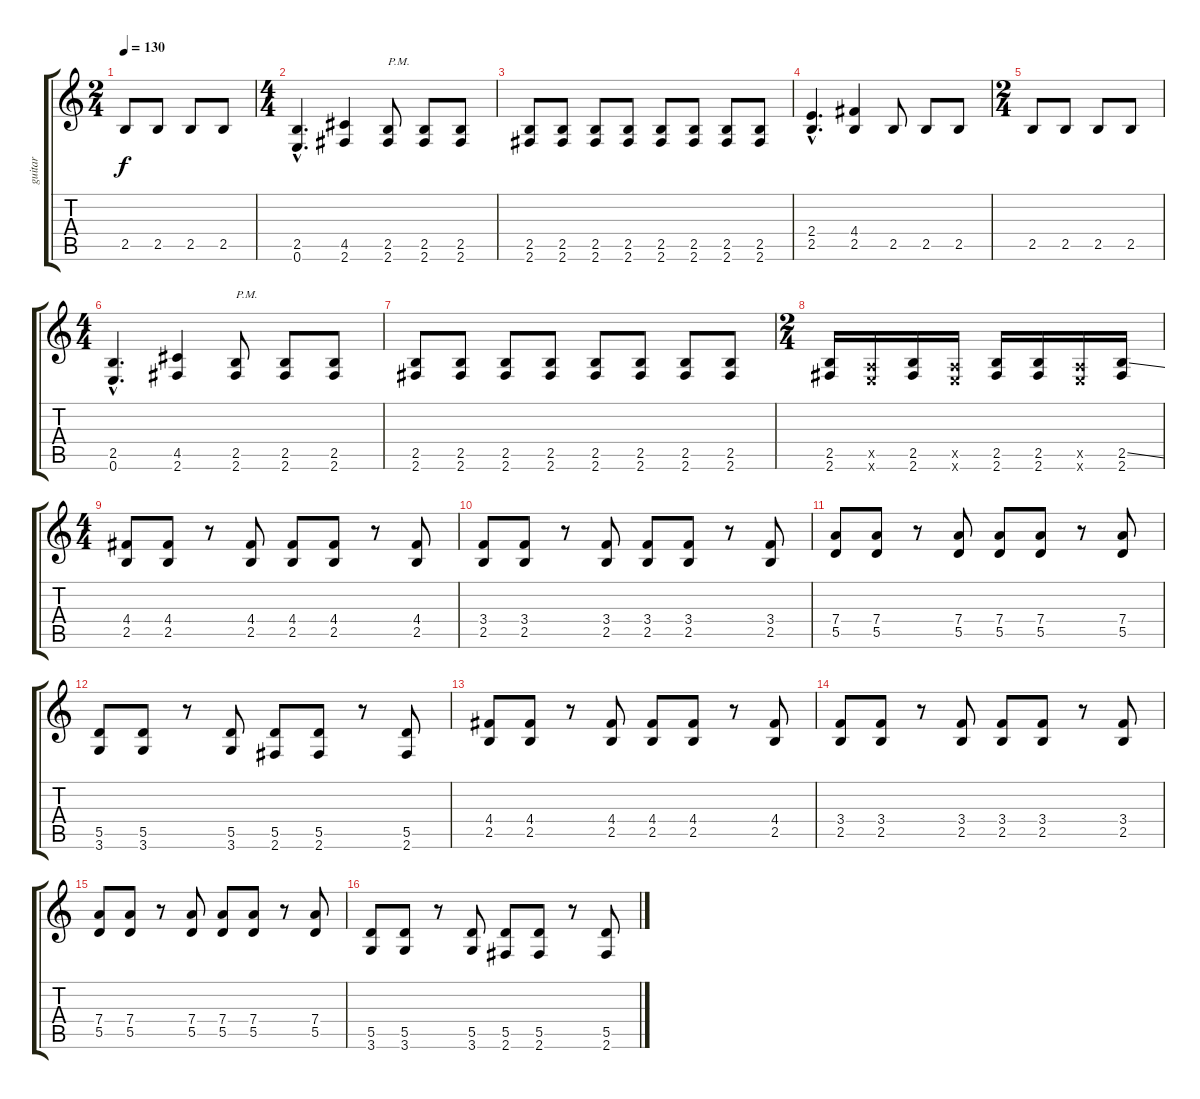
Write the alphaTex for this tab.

\track ("guitar" "guitar") {instrument distortionguitar}
\staff {score tabs}
\tuning (E4 B3 G3 D3 A2 E2) {hide}
\ts (2 4)
\tempo 130
\clef g2
\ks c
2.5.8{dy f} 2.5.8 2.5.8 2.5.8 |
\ts (4 4)
(2.5{hac} 0.6{hac}).4{d} (4.5 2.6).4 (2.5 2.6).8{txt "P.M."} (2.5 2.6).8 (2.5 2.6).8 |
(2.5 2.6).8 (2.5 2.6).8 (2.5 2.6).8 (2.5 2.6).8 (2.5 2.6).8 (2.5 2.6).8 (2.5 2.6).8 (2.5 2.6).8 |
(2.4{hac} 2.5{hac}).4{d} (4.4 2.5).4 2.5.8 2.5.8 2.5.8 |
\ts (2 4)
2.5.8 2.5.8 2.5.8 2.5.8 |
\ts (4 4)
(2.5{hac} 0.6{hac}).4{d} (4.5 2.6).4 (2.5 2.6).8{txt "P.M."} (2.5 2.6).8 (2.5 2.6).8 |
(2.5 2.6).8 (2.5 2.6).8 (2.5 2.6).8 (2.5 2.6).8 (2.5 2.6).8 (2.5 2.6).8 (2.5 2.6).8 (2.5 2.6).8 |
\ts (2 4)
(2.5 2.6).16 (0.5{x} 0.6{x}).16 (2.5 2.6).16 (0.5{x} 0.6{x}).16 (2.5 2.6).16 (2.5 2.6).16 (0.5{x} 0.6{x}).16 (2.5{ss} 2.6).16 |
\ts (4 4)
(4.4 2.5).8 (4.4 2.5).8 r.8 (4.4 2.5).8 (4.4 2.5).8 (4.4 2.5).8 r.8 (4.4 2.5).8 |
(3.4 2.5).8 (3.4 2.5).8 r.8 (3.4 2.5).8 (3.4 2.5).8 (3.4 2.5).8 r.8 (3.4 2.5).8 |
(7.4 5.5).8 (7.4 5.5).8 r.8 (7.4 5.5).8 (7.4 5.5).8 (7.4 5.5).8 r.8 (7.4 5.5).8 |
(5.5 3.6).8 (5.5 3.6).8 r.8 (5.5 3.6).8 (5.5 2.6).8 (5.5 2.6).8 r.8 (5.5 2.6).8 |
(4.4 2.5).8 (4.4 2.5).8 r.8 (4.4 2.5).8 (4.4 2.5).8 (4.4 2.5).8 r.8 (4.4 2.5).8 |
(3.4 2.5).8 (3.4 2.5).8 r.8 (3.4 2.5).8 (3.4 2.5).8 (3.4 2.5).8 r.8 (3.4 2.5).8 |
(7.4 5.5).8 (7.4 5.5).8 r.8 (7.4 5.5).8 (7.4 5.5).8 (7.4 5.5).8 r.8 (7.4 5.5).8 |
(5.5 3.6).8 (5.5 3.6).8 r.8 (5.5 3.6).8 (5.5 2.6).8 (5.5 2.6).8 r.8 (5.5 2.6).8
